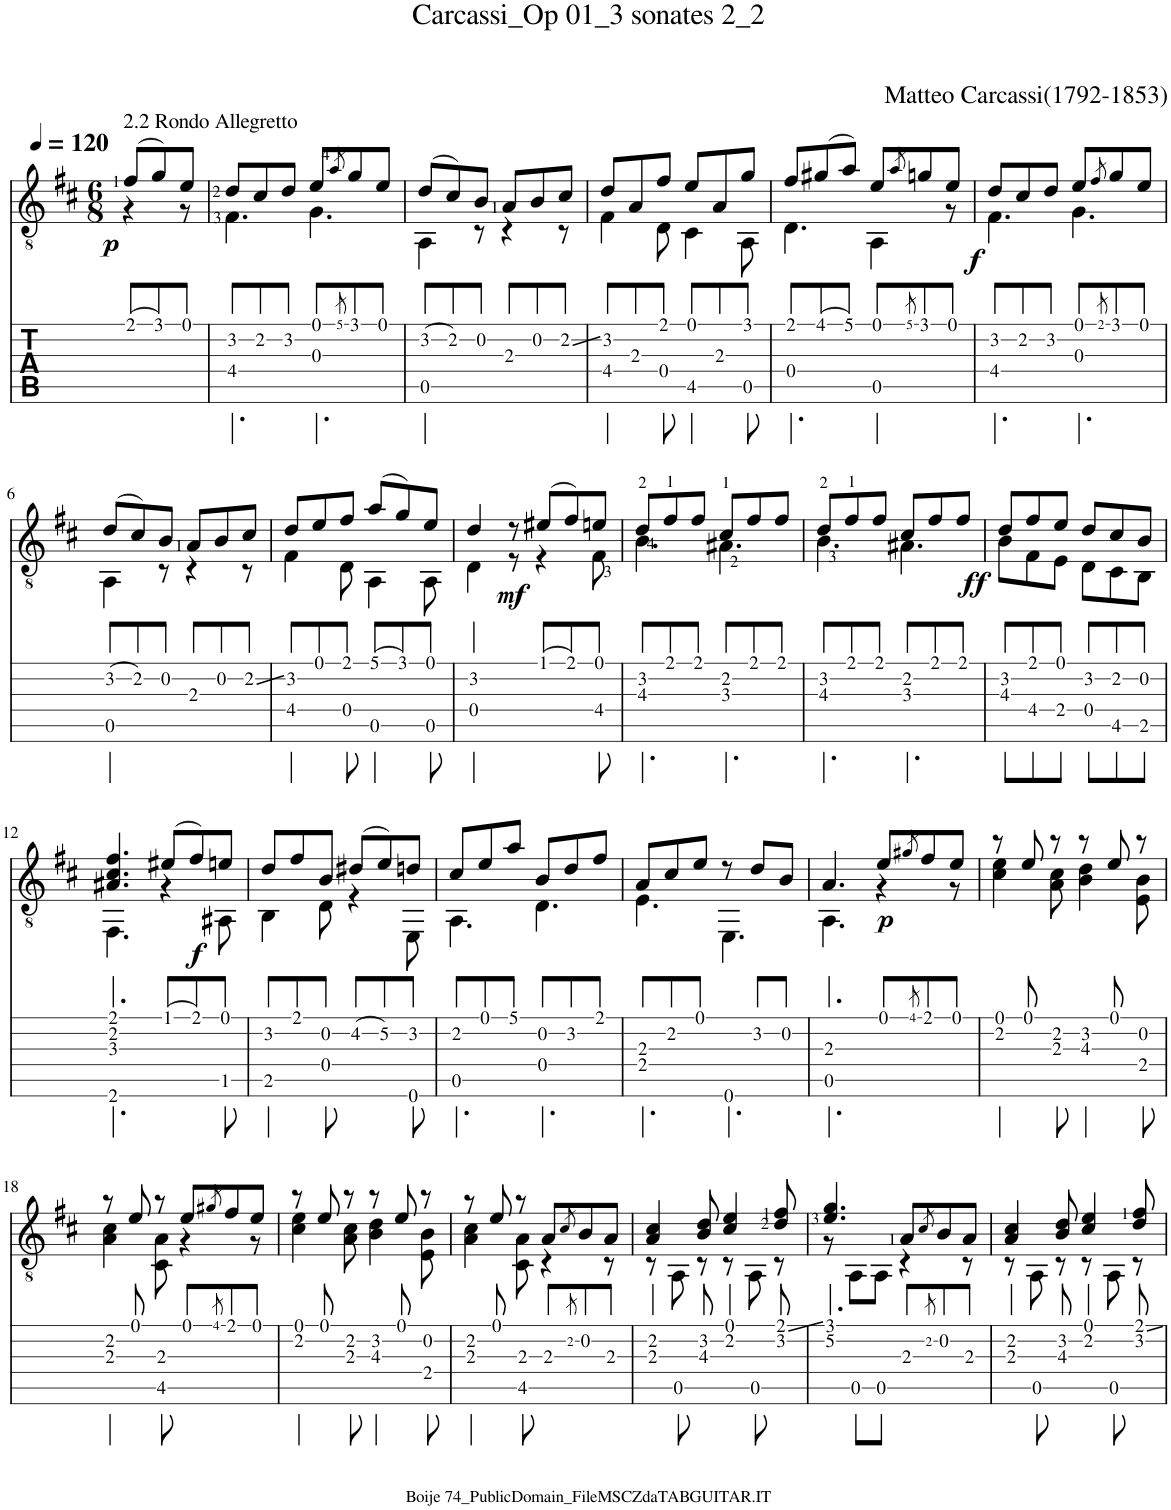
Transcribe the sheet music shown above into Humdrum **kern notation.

**kern	**dynam	**kern	**dynam
*part2	*part2	*part1	*part1
*staff2	*staff2	*staff1	*staff1
*I"Chitarra classica (Intavolatura)	*	*I"Guitar	*
*stria6	*	*	*
*	*	*clefGv2	*
*k[f#c#]	*	*k[f#c#]	*
*M6/8	*	*M6/8	*
*MM120	*	*MM120	*
=	=	=	=
*^	*	*^	*
!	!	!	!LO:TX:a:t=2.2 Rondo Allegretto	!	!
!	!	!	!	!	!LO:DY:b
(8f#/L	4r	.	(8f#/L	4r	p
8g/)	.	.	8g/)	.	.
8e/J	8r	.	8e/J	8r	.
=1	=1	=1	=1	=1	=1
8d/L	4.F#\	.	8d/L	4.F#\	.
8c#/	.	.	8c#/	.	.
8d/J	.	.	8d/J	.	.
8e/L	4.G\	.	8e/L	4.G\	.
8qa/	.	.	8qa/	.	.
8g/	.	.	8g/	.	.
8e/J	.	.	8e/J	.	.
=2	=2	=2	=2	=2	=2
(8d/L	4AA\	.	(8d/L	4AA\	.
8c#/)	.	.	8c#/)	.	.
8B/J	8r	.	8B/J	8r	.
8A/L	4r	.	8A/L	4r	.
8B/	.	.	8B/	.	.
8c#/J	8r	.	8c#/J	8r	.
=3	=3	=3	=3	=3	=3
8d/L	4F#\	.	8d/L	4F#\	.
8A/	.	.	8A/	.	.
8f#/J	8D\	.	8f#/J	8D\	.
8e/L	4C#\	.	8e/L	4C#\	.
8A/	.	.	8A/	.	.
8g/J	8AA\	.	8g/J	8AA\	.
=4	=4	=4	=4	=4	=4
8f#/L	4.D\	.	8f#/L	4.D\	.
(8g#X/	.	.	(8g#X/	.	.
8a/J)	.	.	8a/J)	.	.
8e/L	4AA\	.	8e/L	4AA\	.
8qa/	.	.	8qa/	.	.
8gn/	.	.	8gn/	.	.
8e/J	8r	.	8e/J	8r	.
=5	=5	=5	=5	=5	=5
!	!	!	!	!	!LO:DY:b
8d/L	4.F#\	.	8d/L	4.F#\	f
8c#/	.	.	8c#/	.	.
8d/J	.	.	8d/J	.	.
8e/L	4.G\	.	8e/L	4.G\	.
8qf#/	.	.	8qf#/	.	.
8g/	.	.	8g/	.	.
8e/J	.	.	8e/J	.	.
!!LO:LB:g=z	!!
=6	=6	=6	=6	=6	=6
(8d/L	4AA\	.	(8d/L	4AA\	.
8c#/)	.	.	8c#/)	.	.
8B/J	8r	.	8B/J	8r	.
8A/L	4r	.	8A/L	4r	.
8B/	.	.	8B/	.	.
8c#/J	8r	.	8c#/J	8r	.
=7	=7	=7	=7	=7	=7
8d/L	4F#\	.	8d/L	4F#\	.
8e/	.	.	8e/	.	.
8f#/J	8D\	.	8f#/J	8D\	.
(8a/L	4AA\	.	(8a/L	4AA\	.
8g/)	.	.	8g/)	.	.
8e/J	8AA\	.	8e/J	8AA\	.
=8	=8	=8	=8	=8	=8
4d/	4D\	.	4d/	4D\	.
!	!	!	!	!	!LO:DY:b
8r	8r	.	8r	8r	mf
(8e#X/L	4r	.	(8e#X/L	4r	.
8f#/)	.	.	8f#/)	.	.
8en/J	8F#\	.	8en/J	8F#\	.
=9	=9	=9	=9	=9	=9
8d/L	4.B\	.	8d/L	4.B\	.
8f#/	.	.	8f#/	.	.
8f#/J	.	.	8f#/J	.	.
8c#/L	4.A#X\	.	8c#/L	4.A#X\	.
8f#/	.	.	8f#/	.	.
8f#/J	.	.	8f#/J	.	.
=10	=10	=10	=10	=10	=10
8d/L	4.B\	.	8d/L	4.B\	.
8f#/	.	.	8f#/	.	.
8f#/J	.	.	8f#/J	.	.
8c#/L	4.A#X\	.	8c#/L	4.A#X\	.
8f#/	.	.	8f#/	.	.
8f#/J	.	.	8f#/J	.	.
=11	=11	=11	=11	=11	=11
!	!	!	!	!	!LO:DY:b
8d/L	8B\L	.	8d/L	8B\L	ff
8f#/	8F#\	.	8f#/	8F#\	.
8e/J	8E\J	.	8e/J	8E\J	.
8d/L	8D\L	.	8d/L	8D\L	.
8c#/	8C#\	.	8c#/	8C#\	.
8B/J	8BB\J	.	8B/J	8BB\J	.
!!LO:LB:g=z	!!
=12	=12	=12	=12	=12	=12
4.A#X/ 4.c#/ 4.f#/	4.FF#\	.	4.A#X/ 4.c#/ 4.f#/	4.FF#\	.
(8e#X/L	4r	.	(8e#X/L	4r	.
!	!	!	!	!	!LO:DY:b
8f#/)	.	.	8f#/)	.	f
8en/J	8AA#X\	.	8en/J	8AA#X\	.
=13	=13	=13	=13	=13	=13
8d/L	4BB\	.	8d/L	4BB\	.
8f#/	.	.	8f#/	.	.
8B/J	8D\	.	8B/J	8D\	.
(8d#X/L	4r	.	(8d#X/L	4r	.
8e/)	.	.	8e/)	.	.
8dn/J	8EE\	.	8dn/J	8EE\	.
=14	=14	=14	=14	=14	=14
8c#/L	4.AA\	.	8c#/L	4.AA\	.
8e/	.	.	8e/	.	.
8a/J	.	.	8a/J	.	.
8B/L	4.D\	.	8B/L	4.D\	.
8d/	.	.	8d/	.	.
8f#/J	.	.	8f#/J	.	.
=15	=15	=15	=15	=15	=15
8A/L	4.E\	.	8A/L	4.E\	.
8c#/	.	.	8c#/	.	.
8e/J	.	.	8e/J	.	.
8r	4.EE\	.	8r	4.EE\	.
8d/L	.	.	8d/L	.	.
8B/J	.	.	8B/J	.	.
=16	=16	=16	=16	=16	=16
4.A/	4.AA\	.	4.A/	4.AA\	.
!	!	!LO:DY:a	!	!	!
8e/L	4r	p	8e/L	4r	.
8qg#X/	.	.	8qg#X/	.	.
8f#/	.	.	8f#/	.	.
8e/J	8r	.	8e/J	8r	.
=17	=17	=17	=17	=17	=17
8r	4c#\ 4e\	.	8r	4c#\ 4e\	.
8e/	.	.	8e/	.	.
8r	8A\ 8c#\	.	8r	8A\ 8c#\	.
8r	4B\ 4d\	.	8r	4B\ 4d\	.
8e/	.	.	8e/	.	.
8r	8E\ 8B\	.	8r	8E\ 8B\	.
!!LO:LB:g=z	!!
=18	=18	=18	=18	=18	=18
8r	4A\ 4c#\	.	8r	4A\ 4c#\	.
8e/	.	.	8e/	.	.
8r	8C#\ 8A\	.	8r	8C#\ 8A\	.
8e/L	4r	.	8e/L	4r	.
8qg#X/	.	.	8qg#X/	.	.
8f#/	.	.	8f#/	.	.
8e/J	8r	.	8e/J	8r	.
=19	=19	=19	=19	=19	=19
8r	4c#\ 4e\	.	8r	4c#\ 4e\	.
8e/	.	.	8e/	.	.
8r	8A\ 8c#\	.	8r	8A\ 8c#\	.
8r	4B\ 4d\	.	8r	4B\ 4d\	.
8e/	.	.	8e/	.	.
8r	8E\ 8B\	.	8r	8E\ 8B\	.
=20	=20	=20	=20	=20	=20
8r	4A\ 4c#\	.	8r	4A\ 4c#\	.
8e/	.	.	8e/	.	.
8r	8C#\ 8A\	.	8r	8C#\ 8A\	.
8A/L	4r	.	8A/L	4r	.
8qc#/	.	.	8qc#/	.	.
8B/	.	.	8B/	.	.
8A/J	8r	.	8A/J	8r	.
=21	=21	=21	=21	=21	=21
4A/ 4c#/	8r	.	4A/ 4c#/	8r	.
.	8AA\	.	.	8AA\	.
8B/ 8d/	8r	.	8B/ 8d/	8r	.
4c#/ 4e/	8r	.	4c#/ 4e/	8r	.
.	8AA\	.	.	8AA\	.
8d/ 8f#/	8r	.	8d/ 8f#/	8r	.
=22	=22	=22	=22	=22	=22
4.e/ 4.g/	8r	.	4.e/ 4.g/	8r	.
.	8AA\L	.	.	8AA\L	.
.	8AA\J	.	.	8AA\J	.
8A/L	4r	.	8A/L	4r	.
8qc#/	.	.	8qc#/	.	.
8B/	.	.	8B/	.	.
8A/J	8r	.	8A/J	8r	.
=23	=23	=23	=23	=23	=23
4A/ 4c#/	8r	.	4A/ 4c#/	8r	.
.	8AA\	.	.	8AA\	.
8B/ 8d/	8r	.	8B/ 8d/	8r	.
4c#/ 4e/	8r	.	4c#/ 4e/	8r	.
.	8AA\	.	.	8AA\	.
8d/ 8f#/	8r	.	8d/ 8f#/	8r	.
*v	*v	*	*	*	*
*	*	*v	*v	*
=	=	=	=
*-	*-	*-	*-
